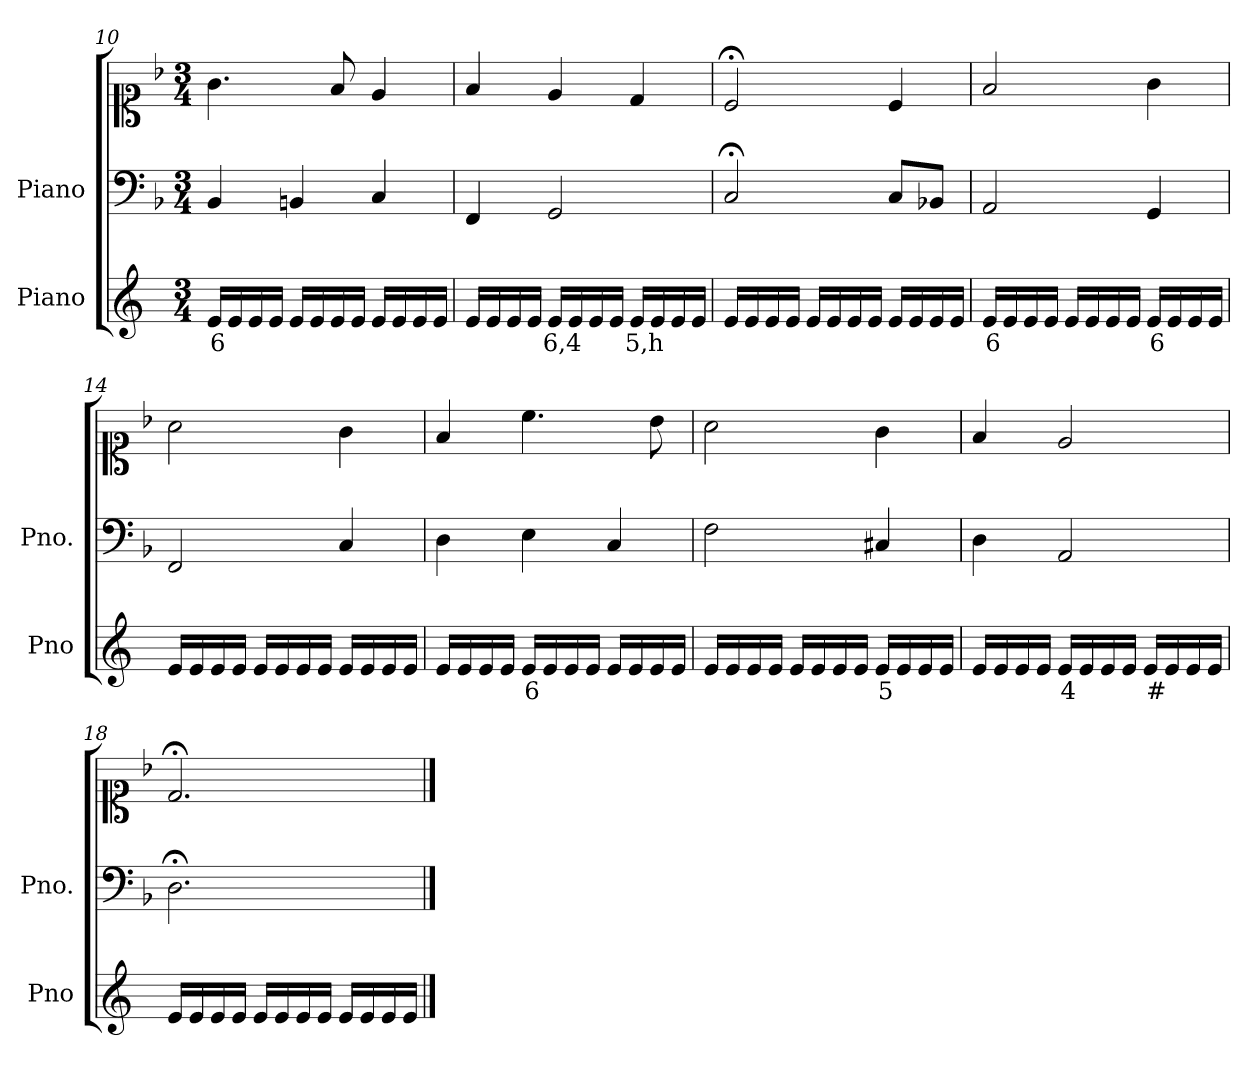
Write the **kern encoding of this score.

**kern	**text	**kern	**kern
*part2	*part2	*part1	*part1
*staff3	*staff3	*staff2	*staff1
*I"Piano	*	*I"Piano	*
*I'Pno	*	*I'Pno.	*
*clefG2	*	*clefF4	*clefC1
*k[]	*	*k[b-]	*k[b-]
*M3/4	*	*M3/4	*M3/4
=10	=10	=10	=10
!	!LO:LY:b	!	!
16e/LL	6	4BB-/	4.g\
16e/	.	.	.
16e/	.	.	.
16e/JJ	.	.	.
16e/LL	.	4BBn/	.
16e/	.	.	.
16e/	.	.	8f/
16e/JJ	.	.	.
16e/LL	.	4C/	4e/
16e/	.	.	.
16e/	.	.	.
16e/JJ	.	.	.
=11	=11	=11	=11
16e/LL	.	4FF/	4f/
16e/	.	.	.
16e/	.	.	.
16e/JJ	.	.	.
!	!LO:LY:b	!	!
16e/LL	6,4	2GG/	4e/
16e/	.	.	.
16e/	.	.	.
16e/JJ	.	.	.
!	!LO:LY:b	!	!
16e/LL	5,h	.	4d/
16e/	.	.	.
16e/	.	.	.
16e/JJ	.	.	.
=12	=12	=12	=12
16e/LL	.	2C;</	2c;</
16e/	.	.	.
16e/	.	.	.
16e/JJ	.	.	.
16e/LL	.	.	.
16e/	.	.	.
16e/	.	.	.
16e/JJ	.	.	.
16e/LL	.	8C/L	4c/
16e/	.	.	.
16e/	.	8BB-X/J	.
16e/JJ	.	.	.
=13	=13	=13	=13
!	!LO:LY:b	!	!
16e/LL	6	2AA/	2f/
16e/	.	.	.
16e/	.	.	.
16e/JJ	.	.	.
16e/LL	.	.	.
16e/	.	.	.
16e/	.	.	.
16e/JJ	.	.	.
!	!LO:LY:b	!	!
16e/LL	6	4GG/	4g\
16e/	.	.	.
16e/	.	.	.
16e/JJ	.	.	.
=14	=14	=14	=14
16e/LL	.	2FF/	2a\
16e/	.	.	.
16e/	.	.	.
16e/JJ	.	.	.
16e/LL	.	.	.
16e/	.	.	.
16e/	.	.	.
16e/JJ	.	.	.
16e/LL	.	4C/	4g\
16e/	.	.	.
16e/	.	.	.
16e/JJ	.	.	.
=15	=15	=15	=15
16e/LL	.	4D\	4f/
16e/	.	.	.
16e/	.	.	.
16e/JJ	.	.	.
!	!LO:LY:b	!	!
16e/LL	6	4E\	4.cc\
16e/	.	.	.
16e/	.	.	.
16e/JJ	.	.	.
16e/LL	.	4C/	.
16e/	.	.	.
16e/	.	.	8b-\
16e/JJ	.	.	.
=16	=16	=16	=16
16e/LL	.	2F\	2a\
16e/	.	.	.
16e/	.	.	.
16e/JJ	.	.	.
16e/LL	.	.	.
16e/	.	.	.
16e/	.	.	.
16e/JJ	.	.	.
!	!LO:LY:b	!	!
16e/LL	5	4C#X/	4g\
16e/	.	.	.
16e/	.	.	.
16e/JJ	.	.	.
=17	=17	=17	=17
16e/LL	.	4D\	4f/
16e/	.	.	.
16e/	.	.	.
16e/JJ	.	.	.
!	!LO:LY:b	!	!
16e/LL	4	2AA/	2e/
16e/	.	.	.
16e/	.	.	.
16e/JJ	.	.	.
!	!LO:LY:b	!	!
16e/LL	#	.	.
16e/	.	.	.
16e/	.	.	.
16e/JJ	.	.	.
=18	=18	=18	=18
16e/LL	.	2.D;<\	2.d;</
16e/	.	.	.
16e/	.	.	.
16e/JJ	.	.	.
16e/LL	.	.	.
16e/	.	.	.
16e/	.	.	.
16e/JJ	.	.	.
16e/LL	.	.	.
16e/	.	.	.
16e/	.	.	.
16e/JJ	.	.	.
==	==	==	==
*-	*-	*-	*-
